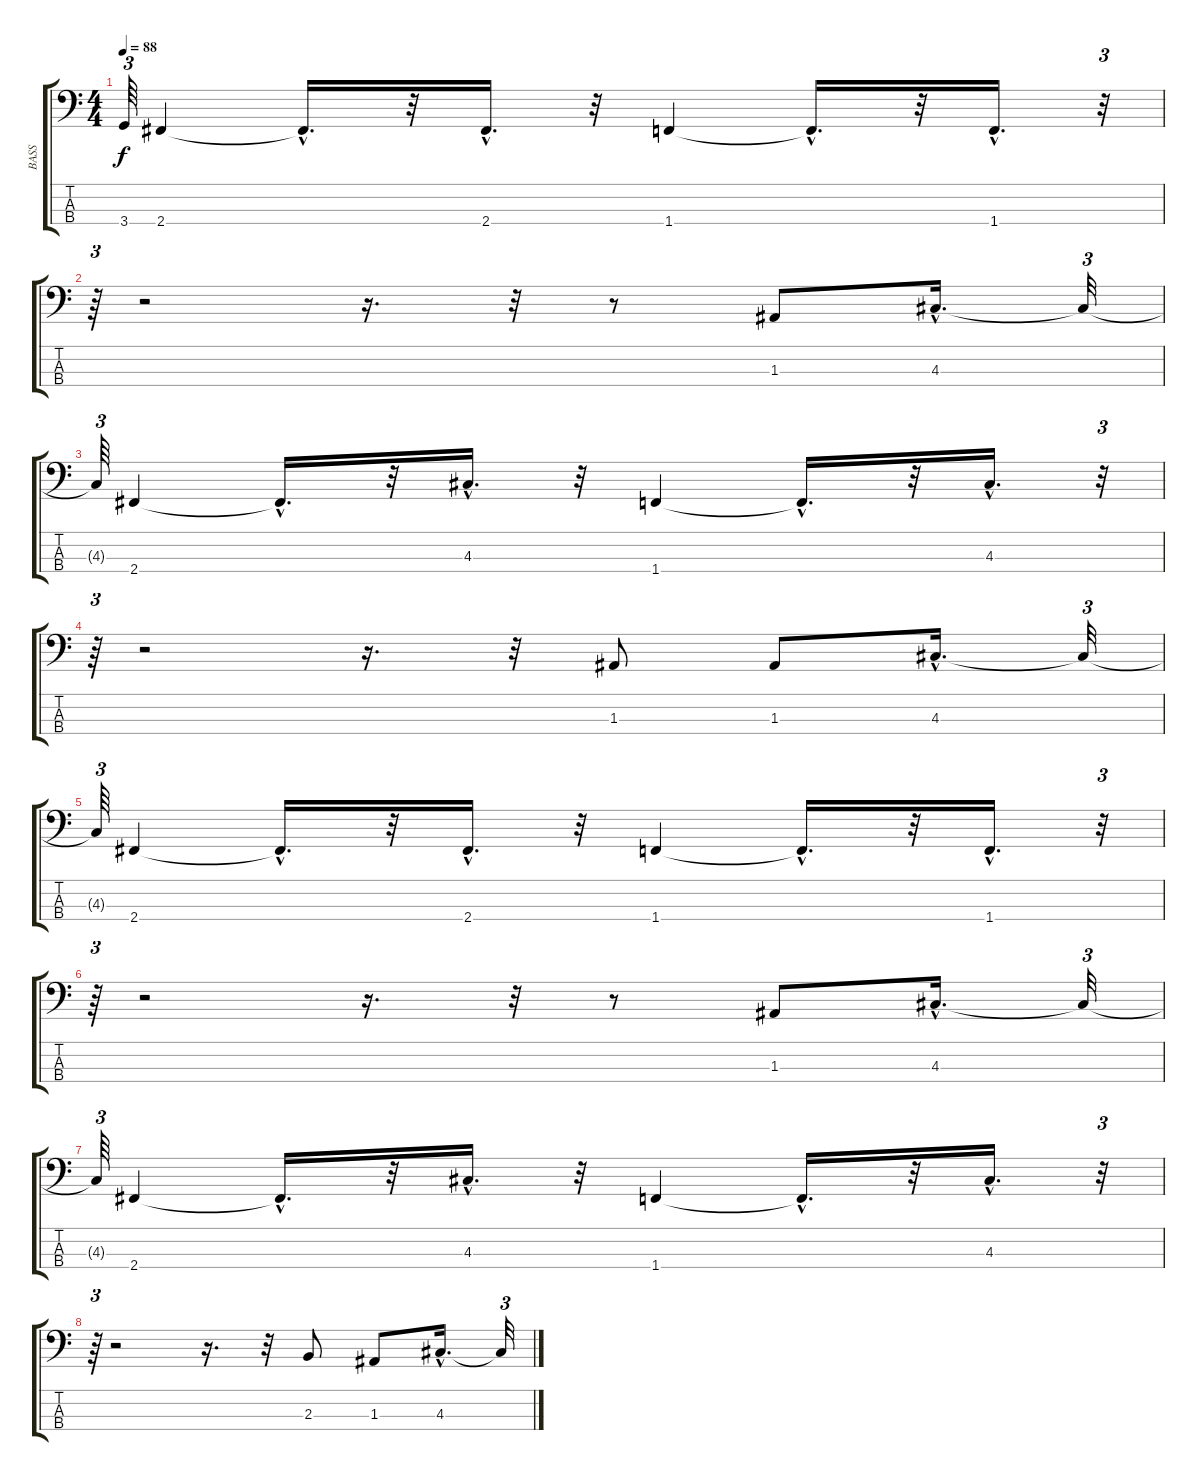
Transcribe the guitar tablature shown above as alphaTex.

\track ("BASS" "BASS") {instrument electricbassfinger}
\staff {score tabs}
\tuning (G2 D2 A1 E1) {hide}
\ts (4 4)
\tempo 88
\clef f4
\ks c
3.4{t}.64{tu (3 2) dy f} 2.4.4 2.4{hac t}.16{d} r.32 2.4{hac}.16{d} r.32 1.4.4 1.4{hac t}.16{d} r.32 1.4{hac}.16{d} r.32{tu (3 2)} |
r.64{tu (3 2)} r.2 r.16{d} r.32 r.8 1.3.8 4.3{hac}.16{d} 4.3{t}.32{tu (3 2)} |
4.3{t}.64{tu (3 2)} 2.4.4 2.4{hac t}.16{d} r.32 4.3{hac}.16{d} r.32 1.4.4 1.4{hac t}.16{d} r.32 4.3{hac}.16{d} r.32{tu (3 2)} |
r.64{tu (3 2)} r.2 r.16{d} r.32 1.3.8 1.3.8 4.3{hac}.16{d} 4.3{t}.32{tu (3 2)} |
4.3{t}.64{tu (3 2)} 2.4.4 2.4{hac t}.16{d} r.32 2.4{hac}.16{d} r.32 1.4.4 1.4{hac t}.16{d} r.32 1.4{hac}.16{d} r.32{tu (3 2)} |
r.64{tu (3 2)} r.2 r.16{d} r.32 r.8 1.3.8 4.3{hac}.16{d} 4.3{t}.32{tu (3 2)} |
4.3{t}.64{tu (3 2)} 2.4.4 2.4{hac t}.16{d} r.32 4.3{hac}.16{d} r.32 1.4.4 1.4{hac t}.16{d} r.32 4.3{hac}.16{d} r.32{tu (3 2)} |
r.64{tu (3 2)} r.2 r.16{d} r.32 2.3.8 1.3.8 4.3{hac}.16{d} 4.3{t}.32{tu (3 2)}
